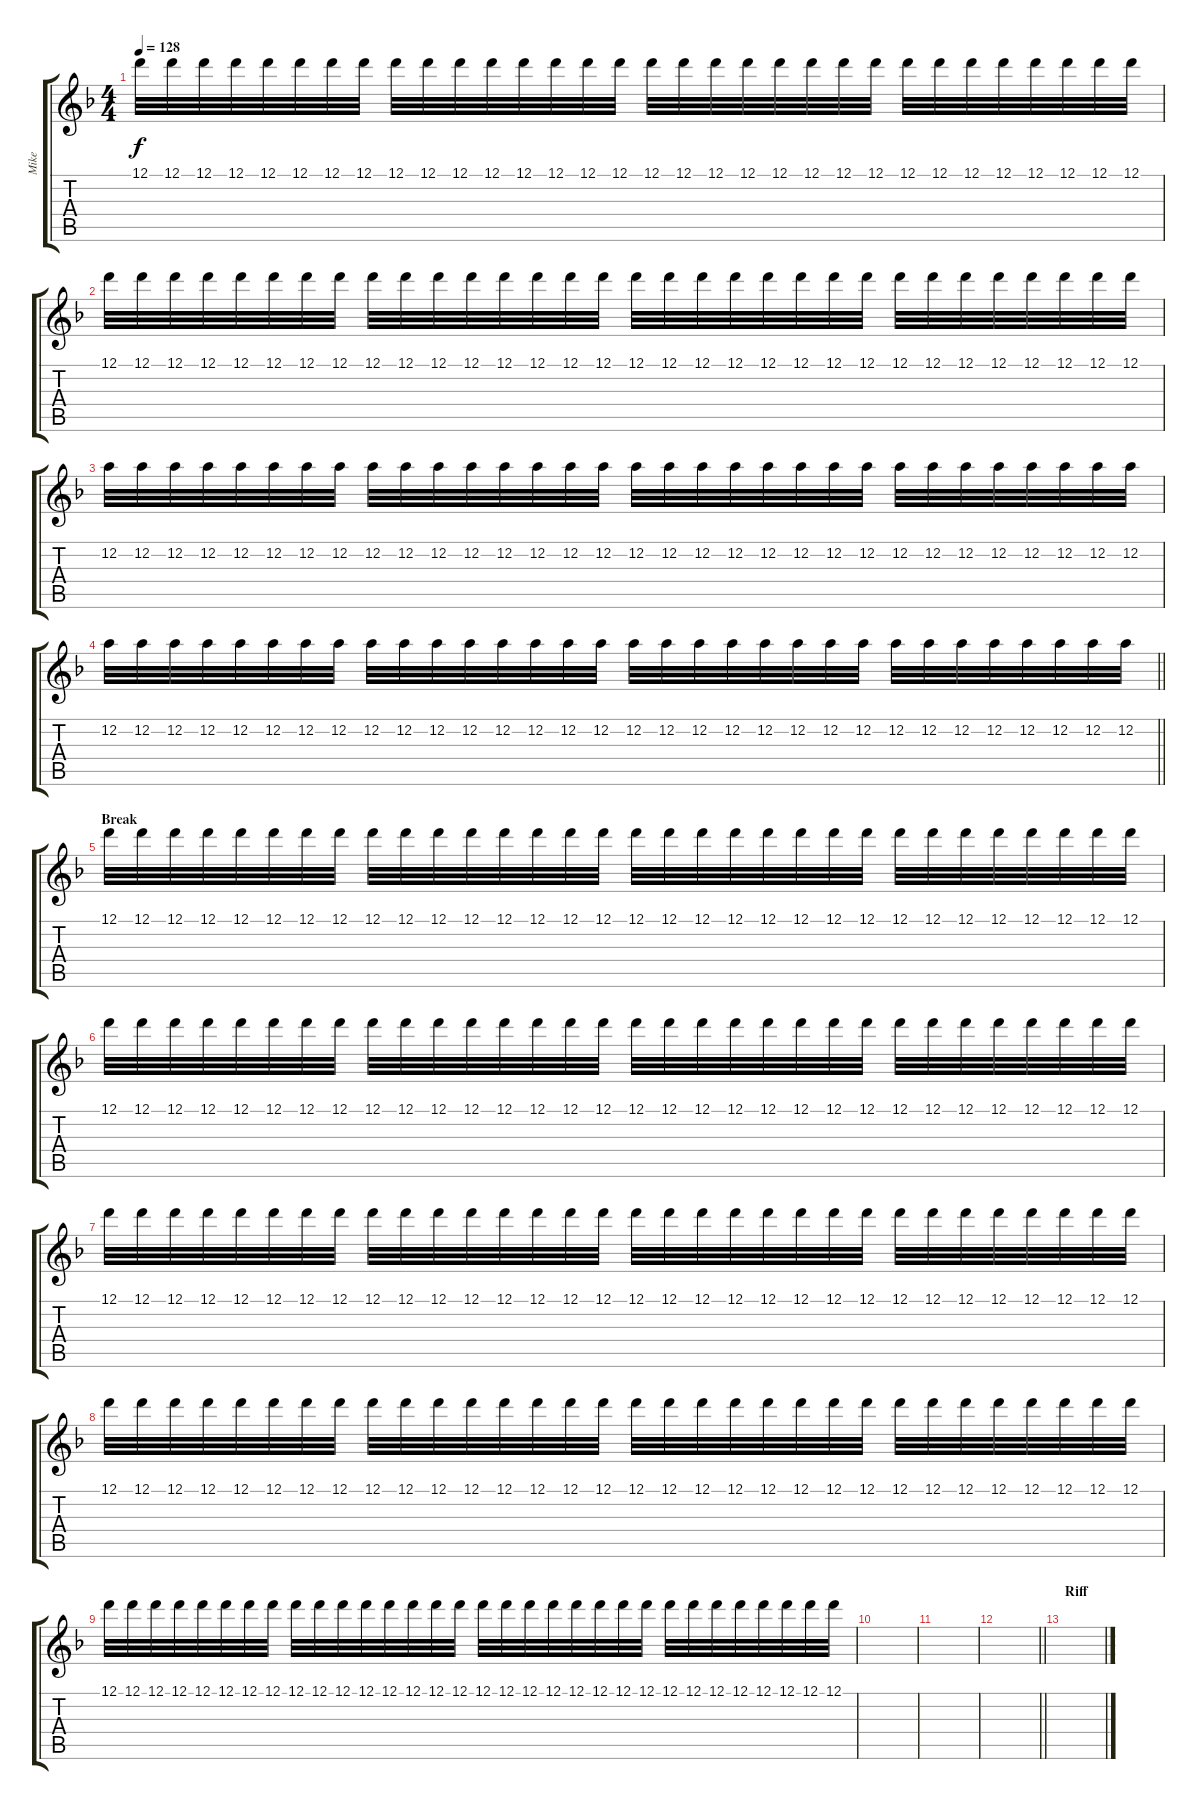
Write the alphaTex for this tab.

\track ("Mike" "Mike") {instrument electricguitarjazz}
\staff {score tabs}
\tuning (D4 A3 F3 C3 G2 D2) {hide}
\ts (4 4)
\tempo 128
\clef g2
\ks dminor
12.1.32{dy f} 12.1.32 12.1.32 12.1.32 12.1.32 12.1.32 12.1.32 12.1.32 12.1.32 12.1.32 12.1.32 12.1.32 12.1.32 12.1.32 12.1.32 12.1.32 12.1.32 12.1.32 12.1.32 12.1.32 12.1.32 12.1.32 12.1.32 12.1.32 12.1.32 12.1.32 12.1.32 12.1.32 12.1.32 12.1.32 12.1.32 12.1.32 |
12.1.32 12.1.32 12.1.32 12.1.32 12.1.32 12.1.32 12.1.32 12.1.32 12.1.32 12.1.32 12.1.32 12.1.32 12.1.32 12.1.32 12.1.32 12.1.32 12.1.32 12.1.32 12.1.32 12.1.32 12.1.32 12.1.32 12.1.32 12.1.32 12.1.32 12.1.32 12.1.32 12.1.32 12.1.32 12.1.32 12.1.32 12.1.32 |
12.2.32 12.2.32 12.2.32 12.2.32 12.2.32 12.2.32 12.2.32 12.2.32 12.2.32 12.2.32 12.2.32 12.2.32 12.2.32 12.2.32 12.2.32 12.2.32 12.2.32 12.2.32 12.2.32 12.2.32 12.2.32 12.2.32 12.2.32 12.2.32 12.2.32 12.2.32 12.2.32 12.2.32 12.2.32 12.2.32 12.2.32 12.2.32 |
\barLineRight lightlight
12.2.32 12.2.32 12.2.32 12.2.32 12.2.32 12.2.32 12.2.32 12.2.32 12.2.32 12.2.32 12.2.32 12.2.32 12.2.32 12.2.32 12.2.32 12.2.32 12.2.32 12.2.32 12.2.32 12.2.32 12.2.32 12.2.32 12.2.32 12.2.32 12.2.32 12.2.32 12.2.32 12.2.32 12.2.32 12.2.32 12.2.32 12.2.32 |
\section ("" "Break")
12.1.32 12.1.32 12.1.32 12.1.32 12.1.32 12.1.32 12.1.32 12.1.32 12.1.32 12.1.32 12.1.32 12.1.32 12.1.32 12.1.32 12.1.32 12.1.32 12.1.32 12.1.32 12.1.32 12.1.32 12.1.32 12.1.32 12.1.32 12.1.32 12.1.32 12.1.32 12.1.32 12.1.32 12.1.32 12.1.32 12.1.32 12.1.32 |
12.1.32 12.1.32 12.1.32 12.1.32 12.1.32 12.1.32 12.1.32 12.1.32 12.1.32 12.1.32 12.1.32 12.1.32 12.1.32 12.1.32 12.1.32 12.1.32 12.1.32 12.1.32 12.1.32 12.1.32 12.1.32 12.1.32 12.1.32 12.1.32 12.1.32 12.1.32 12.1.32 12.1.32 12.1.32 12.1.32 12.1.32 12.1.32 |
12.1.32 12.1.32 12.1.32 12.1.32 12.1.32 12.1.32 12.1.32 12.1.32 12.1.32 12.1.32 12.1.32 12.1.32 12.1.32 12.1.32 12.1.32 12.1.32 12.1.32 12.1.32 12.1.32 12.1.32 12.1.32 12.1.32 12.1.32 12.1.32 12.1.32 12.1.32 12.1.32 12.1.32 12.1.32 12.1.32 12.1.32 12.1.32 |
12.1.32 12.1.32 12.1.32 12.1.32 12.1.32 12.1.32 12.1.32 12.1.32 12.1.32 12.1.32 12.1.32 12.1.32 12.1.32 12.1.32 12.1.32 12.1.32 12.1.32 12.1.32 12.1.32 12.1.32 12.1.32 12.1.32 12.1.32 12.1.32 12.1.32 12.1.32 12.1.32 12.1.32 12.1.32 12.1.32 12.1.32 12.1.32 |
12.1.32{volume 0} 12.1.32 12.1.32 12.1.32 12.1.32 12.1.32 12.1.32 12.1.32 12.1.32 12.1.32 12.1.32 12.1.32 12.1.32 12.1.32 12.1.32 12.1.32 12.1.32 12.1.32 12.1.32 12.1.32 12.1.32 12.1.32 12.1.32 12.1.32 12.1.32 12.1.32 12.1.32 12.1.32 12.1.32 12.1.32 12.1.32 12.1.32 |
|
|
\barLineRight lightlight
|
\section ("" "Riff")
